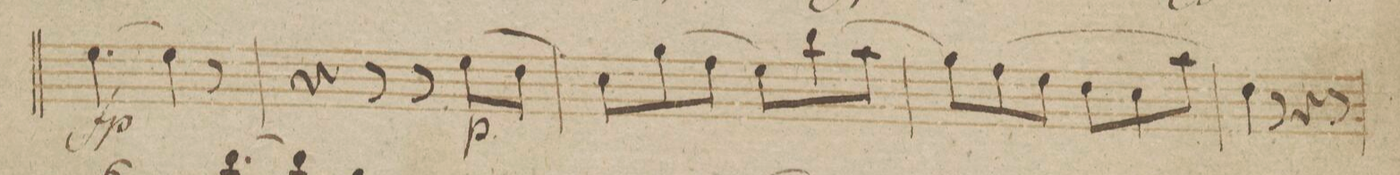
**kern	**dynam
*I"Fagotto Imo	*
*clefF4	*
*k[b-]	*
*M6/8	*
[4.G\	fp
4G\]	.
8r	.
=56	=56
4r	.
8r	.
8r	.
(8G\L	p
8F\J	.
=57	=57
8E\L)	.
(8B-\	.
8A\J	.
8G\L)	.
(8d\	.
8c\J	.
=58	=58
8B-\L)	.
(8A\	.
8G\J	.
8F\L	.
8E\	.
8c\J	.
=59	=59
4F\)	.
8r	.
4r	.
8r	.
=60	=60
*-	*-
